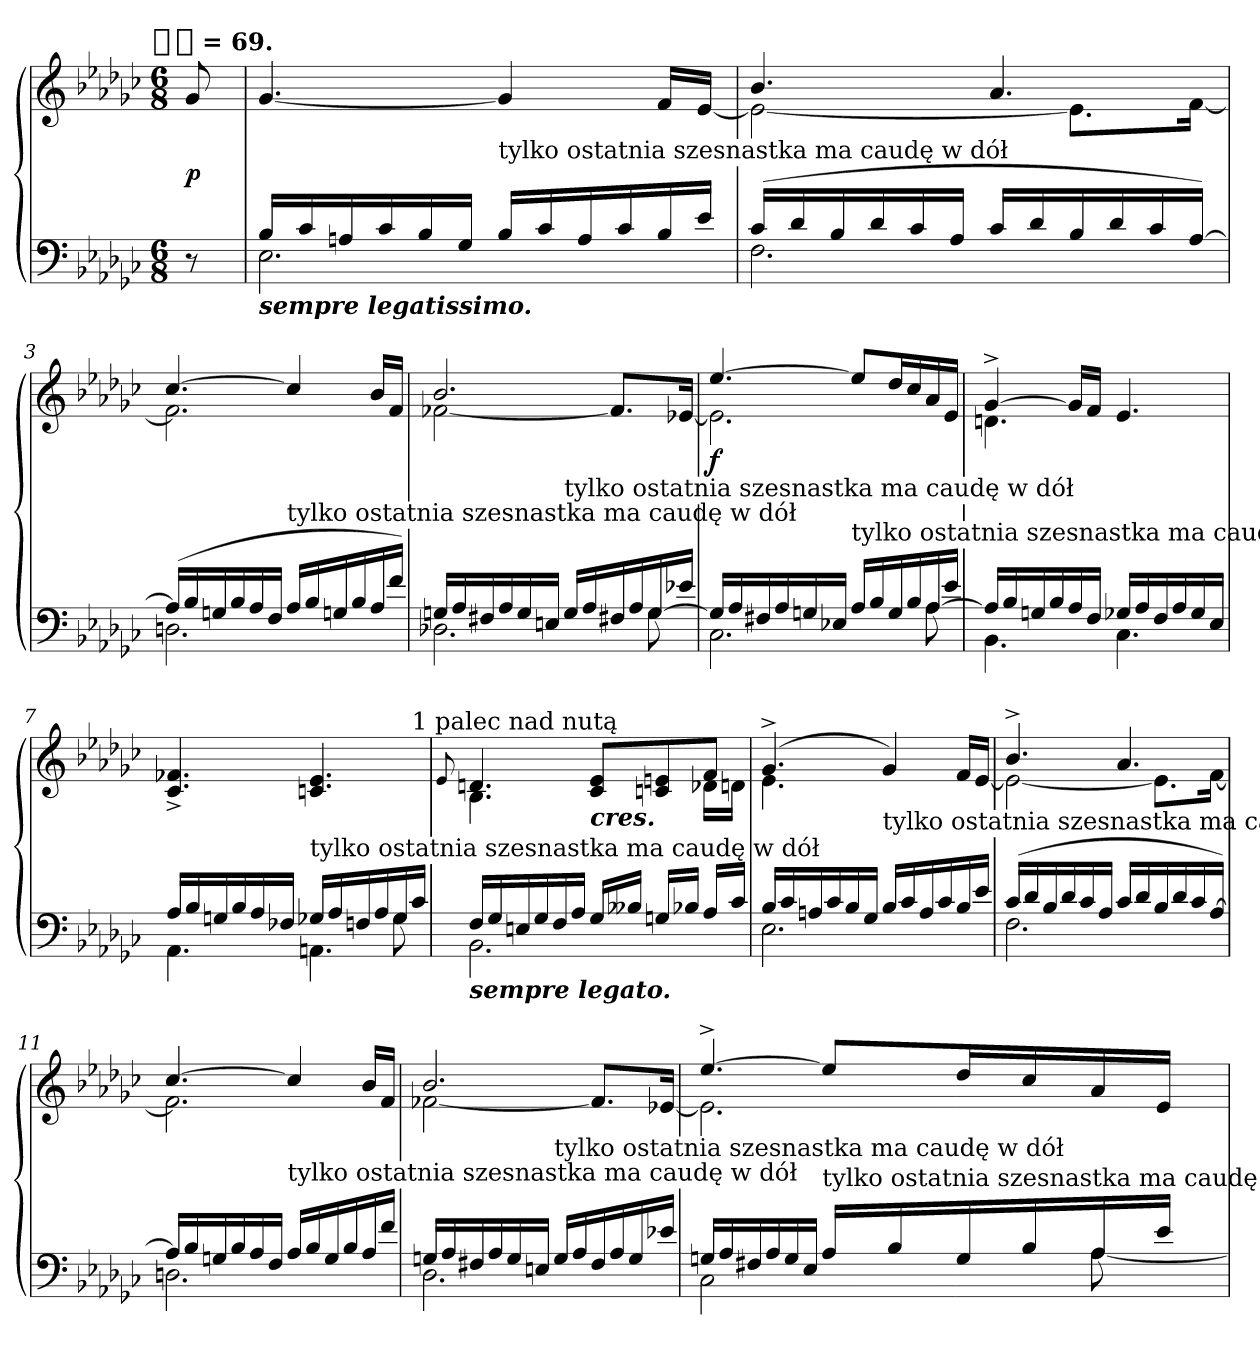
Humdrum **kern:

**kern	**kern	**dynam
*part1	*part1	*part1
*staff2	*staff1	*staff1/2
*clefF4	*clefG2	*
*k[b-e-a-d-g-c-]	*k[b-e-a-d-g-c-]	*
!!LO:TX:omd:t=[quarter-dot] = 69.
*M6/8	*M6/8	*
*MM104	*MM104	*
=	=	=
8r	8g-	p
=1	=1	=1
*^	*	*
!LO:TX:b:Bi:t=sempre legatissimo.	!	!	!
16B-LL	2.E-	[4.g-	.
16c-	.	.	.
16An	.	.	.
16c-	.	.	.
16B-	.	.	.
16G-JJ	.	.	.
!LO:TX:a:t=tylko ostatnia szesnastka ma caudę w dół	!	!	!
16B-/LL	.	4g-]	.
16c-	.	.	.
16A	.	.	.
16c-	.	.	.
16B-	.	16fLL	.
16e-\JJ	.	[16e-/JJ	.
=2	=2	=2	=2
*	*	*^	*
(<16c-LL	2.F	4.b-	2e-_	.
16d-	.	.	.	.
16B-	.	.	.	.
16d-	.	.	.	.
16c-	.	.	.	.
16A-JJ	.	.	.	.
16c-LL	.	4.a-	.	.
16d-	.	.	.	.
16B-	.	.	8.e-L]	.
16d-	.	.	.	.
16c-	.	.	.	.
[16A-JJ)	.	.	[16fJk	.
=3	=3	=3	=3	=3
(<16A-LL]	2.Dn	[4.cc-	2.f]	.
16B-	.	.	.	.
16Gn	.	.	.	.
16B-	.	.	.	.
16A-	.	.	.	.
16FJJ	.	.	.	.
!LO:TX:a:t=tylko ostatnia szesnastka ma caudę w dół	!	!	!	!
16A-/LL	.	4cc-]	.	.
16B-	.	.	.	.
16Gn	.	.	.	.
16B-	.	.	.	.
16A-	.	16b-LL	.	.
16f\JJ)	.	16fJJ	.	.
=4	=4	=4	=4	=4
*	*^	*	*	*
16GnLL	2.D-X	4.rBBBByy	2.b-	[2f-X	.
16A-	.	.	.	.	.
16F#X	.	.	.	.	.
16A-	.	.	.	.	.
16G	.	.	.	.	.
16EnJJ	.	.	.	.	.
!LO:TX:a:t=tylko ostatnia szesnastka ma caudę w dół	!	!	!	!	!
16G/LL	.	4rAAAyy	.	.	.
16A-	.	.	.	.	.
16F#X	.	.	.	8.f-/L]	.
16A-	.	.	.	.	.
16G	.	[8G\	.	.	.
16e-XJJ	.	.	.	[16e-XJk	.
=5	=5	=5	=5	=5	=5
16GnLL]	2.C-	4.rFFFyy	[4.ee-	2.e-]	f
16A-	.	.	.	.	.
16F#X	.	.	.	.	.
16A-	.	.	.	.	.
16G	.	.	.	.	.
16E-XJJ	.	.	.	.	.
!LO:TX:a:t=tylko ostatnia szesnastka ma caudę w dół	!	!	!	!	!
16A-/LL	.	4rFFFyy	8ee-L]	.	.
16B-	.	.	.	.	.
16G	.	.	16dd-L	.	.
16B-	.	.	16cc-	.	.
16A-	.	[8A-\	16a-	.	.
16e-\JJ	.	.	16e-JJ	.	.
*	*v	*v	*	*	*
=6	=6	=6	=6	=6
16A-LL]	4.BB-	[4g-^	4.dn	.
16B-	.	.	.	.
16Gn	.	.	.	.
16B-	.	.	.	.
16A-	.	16g-LL]	.	.
16FJJ	.	16fJJ	.	.
16G-XLL	4.C-	4.e-	4.rAyy	.
16A-	.	.	.	.
16F	.	.	.	.
16A-	.	.	.	.
16G-	.	.	.	.
16E-JJ	.	.	.	.
=7	=7	=7	=7	=7
*	*^	*	*	*
16A-LL	4.AA-	4.rDDDyy	4.c-^> 4.f-X^>	2ryy	.
16B-	.	.	.	.	.
16Gn	.	.	.	.	.
16B-	.	.	.	.	.
16A-	.	.	.	.	.
16F-XJJ	.	.	.	.	.
!LO:TX:a:t=tylko ostatnia szesnastka ma caudę w dół	!	!	!	!	!
16G-X/LL	4.AAn	4rAAAyy	4.cn 4.e-	.	.
16A-	.	.	.	.	.
16Fn	.	.	.	8.ryy	.
16A-	.	.	.	.	.
16G-	.	8G-\	.	.	.
!	!	!	!	!LO:TX:a:t=1 palec nad nutą	!
16c-\JJ	.	.	.	16ryy	.
*v	*v	*v	*	*	*
=8	=8	=8	=8
.	8qqe-/	.	.
*^	*	*	*
!LO:TX:b:Bi:t=sempre legato.	!	!	!	!
16FLL	2.BB-	4.dn	4.B-	.
16G-	.	.	.	.
16En	.	.	.	.
16G-	.	.	.	.
16F	.	.	.	.
16A-JJ	.	.	.	.
!	!	!LO:TX:c:Bi:t=cres.	!	!
16G-LL	.	8c- 8e-L	4rAyy	.
16B--XJJ	.	.	.	.
16GnLL	.	8cn 8en	.	.
16B-XJJ	.	.	.	.
16A-LL	.	8fJ	16d-XLL	.
16c-JJ	.	.	16dnJJ	.
=9	=9	=9	=9	=9
16B-LL	2.E-	(4.g-^	4.e-	.
16c-	.	.	.	.
16An	.	.	.	.
16c-	.	.	.	.
16B-	.	.	.	.
16G-JJ	.	.	.	.
!LO:TX:a:t=tylko ostatnia szesnastka ma caudę w dół	!	!	!	!
16B-/LL	.	4g-)	4.rcyy	.
16c-	.	.	.	.
16A	.	.	.	.
16c-	.	.	.	.
16B-	.	16fLL	.	.
16e-\JJ	.	[16e-JJ	.	.
=10	=10	=10	=10	=10
(<16c-LL	2.F	4.b-^	2e-_	.
16d-	.	.	.	.
16B-	.	.	.	.
16d-	.	.	.	.
16c-	.	.	.	.
16A-JJ	.	.	.	.
16c-LL	.	4.a-	.	.
16d-	.	.	.	.
16B-	.	.	8.e-L]	.
16d-	.	.	.	.
16c-	.	.	.	.
[16A-JJ)	.	.	[16fJk	.
=11	=11	=11	=11	=11
16A-LL]	2.Dn	[4.cc-	2.f]	.
16B-	.	.	.	.
16Gn	.	.	.	.
16B-	.	.	.	.
16A-	.	.	.	.
16FJJ	.	.	.	.
!LO:TX:a:t=tylko ostatnia szesnastka ma caudę w dół	!	!	!	!
16A-/LL	.	4cc-]	.	.
16B-	.	.	.	.
16G	.	.	.	.
16B-	.	.	.	.
16A-	.	16b-LL	.	.
16f\JJ	.	16fJJ	.	.
=12	=12	=12	=12	=12
16GnLL	2.D-	2.b-	[2f-X	.
16A-	.	.	.	.
16F#X	.	.	.	.
16A-	.	.	.	.
16G	.	.	.	.
16EnJJ	.	.	.	.
!LO:TX:a:t=tylko ostatnia szesnastka ma caudę w dół	!	!	!	!
16G/LL	.	.	.	.
16A-	.	.	.	.
16F#	.	.	8.f-/L]	.
16A-	.	.	.	.
16G	.	.	.	.
16e-XJJ	.	.	[16e-XJk	.
=13	=13	=13	=13	=13
16GnLL	2C-	[4.ee-^	2.e-]	.
16A-	.	.	.	.
16F#X	.	.	.	.
16A-	.	.	.	.
16G	.	.	.	.
16E-JJ	.	.	.	.
!LO:TX:a:t=tylko ostatnia szesnastka ma caudę w dół	!	!	!	!
16A-/LL	.	8ee-L]	.	.
16B-	.	.	.	.
16G	8ryy	16dd-L	.	.
16B-	.	16cc-	.	.
16A-	[8A-\	16a-	.	.
16e-\JJ	.	16e-JJ	.	.
*v	*v	*	*	*
*	*v	*v	*
=	=	=
*-	*-	*-
